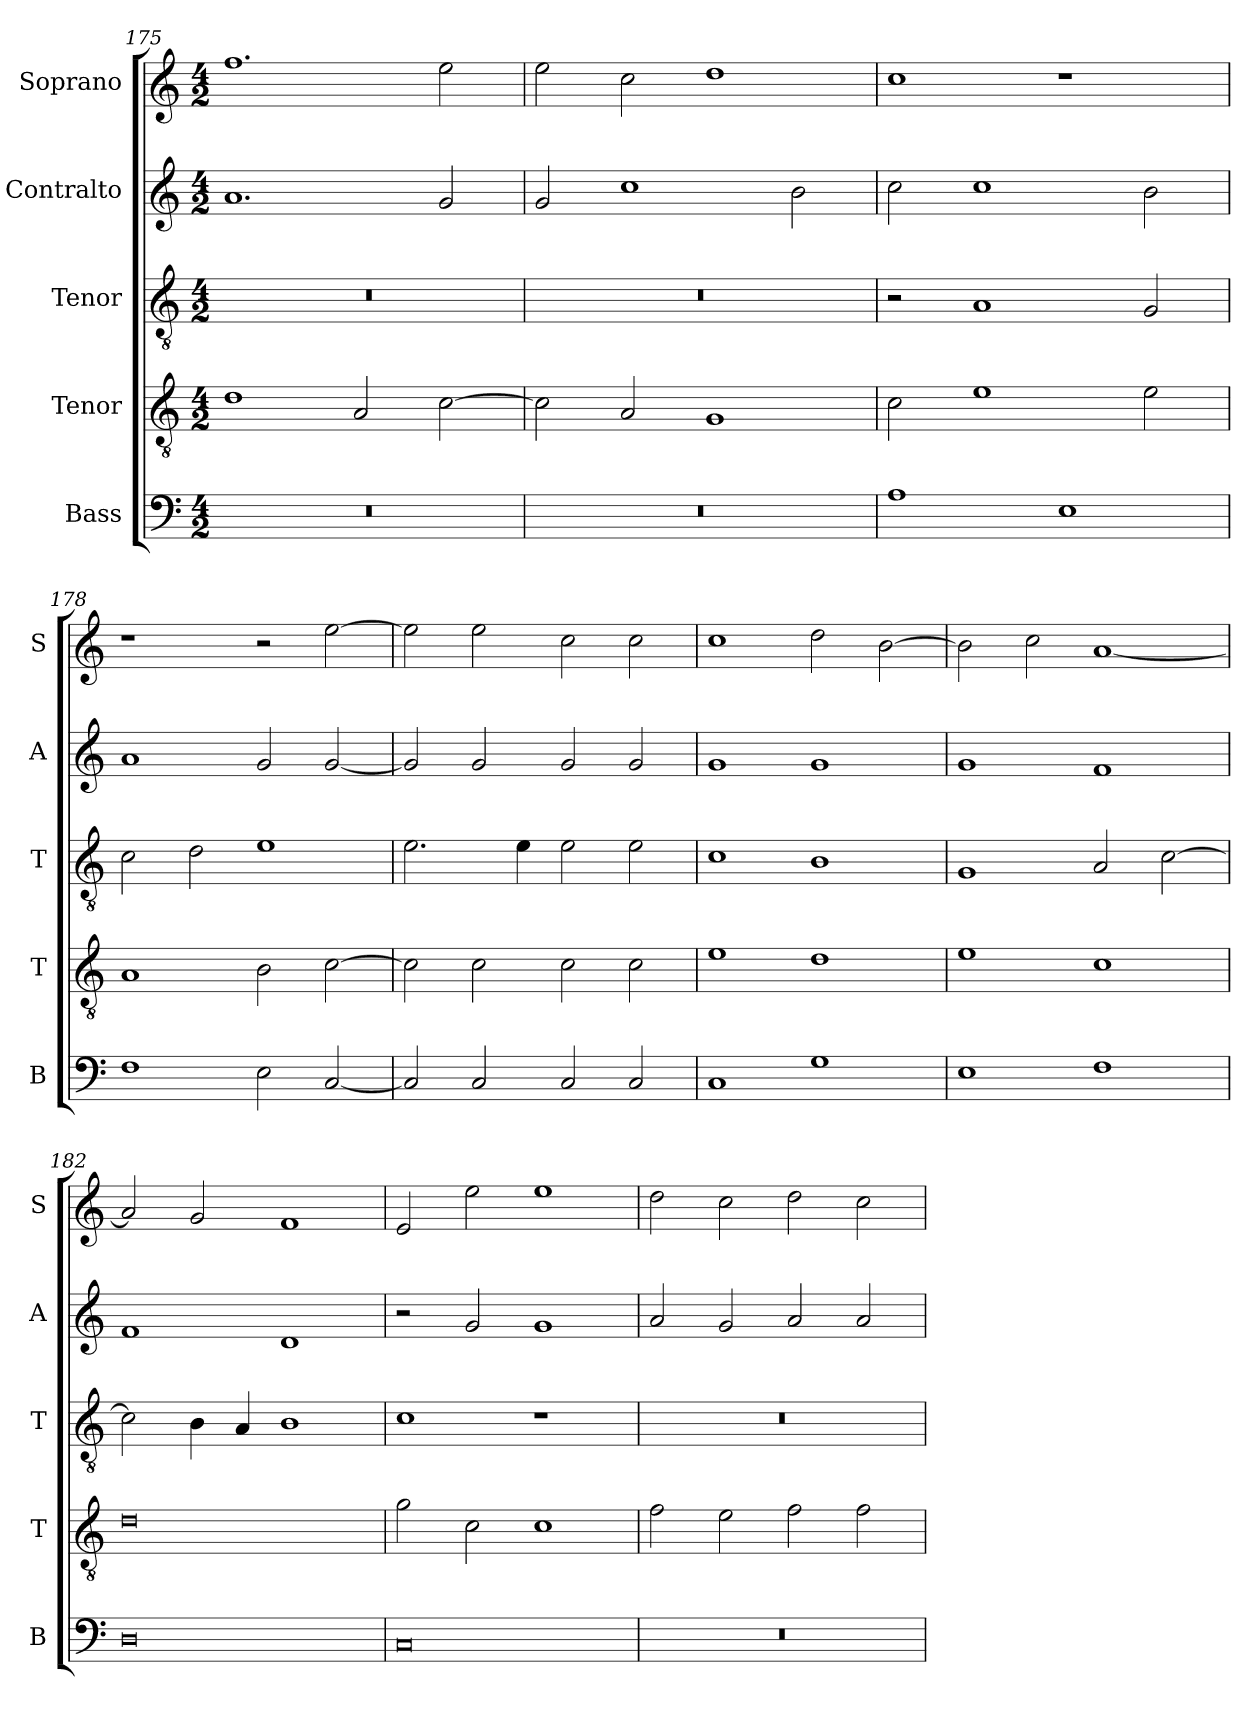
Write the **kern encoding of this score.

**kern	**kern	**kern	**kern	**kern
*part5	*part4	*part3	*part2	*part1
*staff5	*staff4	*staff3	*staff2	*staff1
*I"Bass	*I"Tenor	*I"Tenor	*I"Contralto	*I"Soprano
*I'B	*I'T	*I'T	*I'A	*I'S
*clefF4	*clefGv2	*clefGv2	*clefG2	*clefG2
*k[]	*k[]	*k[]	*k[]	*k[]
*C:ion	*C:ion	*C:ion	*C:ion	*C:ion
*M4/2	*M4/2	*M4/2	*M4/2	*M4/2
=175	=175	=175	=175	=175
0r	1d	0r	1.a	1.ff
.	2A	.	.	.
.	[2c	.	2g	2ee
=176	=176	=176	=176	=176
0r	2c]	0r	2g	2ee
.	2A	.	1cc	2cc
.	1G	.	.	1dd
.	.	.	2b	.
=177	=177	=177	=177	=177
1A	2c	2r	2cc	1cc
.	1e	1A	1cc	.
1E	.	.	.	1r
.	2e	2G	2b	.
=178	=178	=178	=178	=178
1F	1A	2c	1a	1r
.	.	2d	.	.
2E	2B	1e	2g	2r
[2C	[2c	.	[2g	[2ee
=179	=179	=179	=179	=179
2C]	2c]	2.e	2g]	2ee]
2C	2c	.	2g	2ee
.	.	4e	.	.
2C	2c	2e	2g	2cc
2C	2c	2e	2g	2cc
=180	=180	=180	=180	=180
1C	1e	1c	1g	1cc
1G	1d	1B	1g	2dd
.	.	.	.	[2b
=181	=181	=181	=181	=181
1E	1e	1G	1g	2b]
.	.	.	.	2cc
1F	1c	2A	1f	[1a
.	.	[2c	.	.
=182	=182	=182	=182	=182
0D	0d	2c]	1f	2a]
.	.	4B	.	2g
.	.	4A	.	.
.	.	1B	1d	1f
=183	=183	=183	=183	=183
0C	2g	1c	2r	2e
.	2c	.	2g	2ee
.	1c	1r	1g	1ee
=184	=184	=184	=184	=184
0r	2f	0r	2a	2dd
.	2e	.	2g	2cc
.	2f	.	2a	2dd
.	2f	.	2a	2cc
=	=	=	=	=
*-	*-	*-	*-	*-
